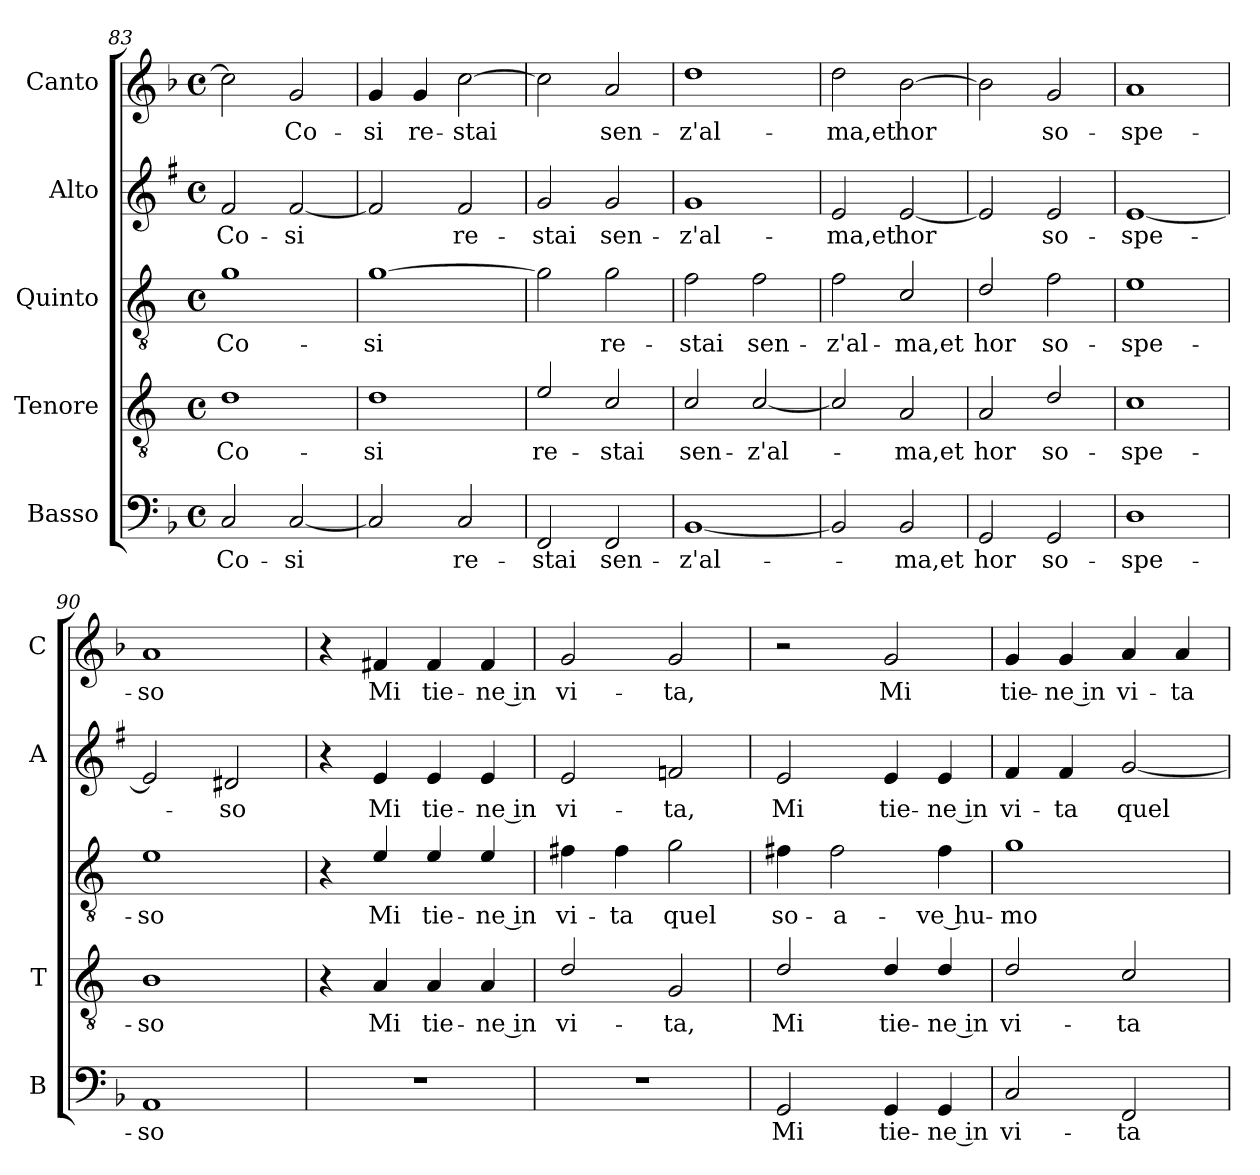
**kern	**text	**kern	**text	**kern	**text	**kern	**text	**kern	**text
*part5	*part5	*part4	*part4	*part3	*part3	*part2	*part2	*part1	*part1
*staff5	*staff5	*staff4	*staff4	*staff3	*staff3	*staff2	*staff2	*staff1	*staff1
*I"Basso	*	*I"Tenore	*	*I"Quinto	*	*I"Alto	*	*I"Canto	*
*I'B	*	*I'T	*	*	*	*I'A	*	*I'C	*
!!LO:LB:g=z
*clefF4	*	*clefGv2	*	*clefGv2	*	*clefG2	*	*clefG2	*
*	*	*ITrd4c7	*	*ITrd4c7	*	*ITrd1c2	*	*	*
*k[b-]	*	*k[b-]	*	*k[b-]	*	*k[b-]	*	*k[b-]	*
*F:	*	*F:	*	*F:	*	*F:	*	*F:	*
*M4/4	*	*M4/4	*	*M4/4	*	*M4/4	*	*M4/4	*
*met(c)	*	*met(c)	*	*met(c)	*	*met(c)	*	*met(c)	*
=83	=83	=83	=83	=83	=83	=83	=83	=83	=83
!	!LO:LY:b	!	!LO:LY:b	!	!LO:LY:b	!	!LO:LY:b	!	!
2C/	Co-	1G	Co-	1c	Co-	2e/	Co-	2cc\]	.
!	!LO:LY:b	!	!	!	!	!	!LO:LY:b	!	!LO:LY:b
[2C/	-si	.	.	.	.	[2e/	-si	2g/	Co-
=84	=84	=84	=84	=84	=84	=84	=84	=84	=84
!	!	!	!LO:LY:b	!	!LO:LY:b	!	!	!	!LO:LY:b
2C/]	.	1G	-si	[1c	-si	2e/]	.	4g/	-si
!	!	!	!	!	!	!	!	!	!LO:LY:b
.	.	.	.	.	.	.	.	4g/	re-
!	!LO:LY:b	!	!	!	!	!	!LO:LY:b	!	!LO:LY:b
2C/	re-	.	.	.	.	2e/	re-	[2cc\	-stai
=85	=85	=85	=85	=85	=85	=85	=85	=85	=85
!	!LO:LY:b	!	!LO:LY:b	!	!	!	!LO:LY:b	!	!
2FF/	-stai	2A/	re-	2c\]	.	2f/	-stai	2cc\]	.
!	!LO:LY:b	!	!LO:LY:b	!	!LO:LY:b	!	!LO:LY:b	!	!LO:LY:b
2FF/	sen-	2F/	-stai	2c\	re-	2f/	sen-	2a/	sen-
=86	=86	=86	=86	=86	=86	=86	=86	=86	=86
!	!LO:LY:b	!	!LO:LY:b	!	!LO:LY:b	!	!LO:LY:b	!	!LO:LY:b
[1BB-	-z'al-	2F/	sen-	2B-\	-stai	1f	-z'al-	1dd	-z'al-
!	!	!	!LO:LY:b	!	!LO:LY:b	!	!	!	!
.	.	[2F/	-z'al-	2B-\	sen-	.	.	.	.
=87	=87	=87	=87	=87	=87	=87	=87	=87	=87
!	!	!	!	!	!LO:LY:b	!	!LO:LY:b	!	!LO:LY:b
2BB-/]	.	2F/]	.	2B-\	-z'al-	2d/	-ma,et	2dd\	-ma,et
!	!LO:LY:b	!	!LO:LY:b	!	!LO:LY:b	!	!LO:LY:b	!	!LO:LY:b
2BB-/	-ma,et	2D/	-ma,et	2F/	-ma,et	[2d/	hor	[2b-\	hor
=88	=88	=88	=88	=88	=88	=88	=88	=88	=88
!	!LO:LY:b	!	!LO:LY:b	!	!LO:LY:b	!	!	!	!
2GG/	hor	2D/	hor	2G/	hor	2d/]	.	2b-\]	.
!	!LO:LY:b	!	!LO:LY:b	!	!LO:LY:b	!	!LO:LY:b	!	!LO:LY:b
2GG/	so-	2G/	so-	2B-\	so-	2d/	so-	2g/	so-
=89	=89	=89	=89	=89	=89	=89	=89	=89	=89
!	!LO:LY:b	!	!LO:LY:b	!	!LO:LY:b	!	!LO:LY:b	!	!LO:LY:b
1D	-spe-	1F	-spe-	1A	-spe-	[1d	-spe-	1a	-spe-
=90	=90	=90	=90	=90	=90	=90	=90	=90	=90
!	!LO:LY:b	!	!LO:LY:b	!	!LO:LY:b	!	!	!	!LO:LY:b
1AA	-so	1E	-so	1A	-so	2d/]	.	1a	-so
!	!	!	!	!	!	!	!LO:LY:b	!	!
.	.	.	.	.	.	2c#X/	-so	.	.
!!LO:LB:g=z
=91	=91	=91	=91	=91	=91	=91	=91	=91	=91
1r	.	4r	.	4r	.	4r	.	4r	.
!	!	!	!LO:LY:b	!	!LO:LY:b	!	!LO:LY:b	!	!LO:LY:b
.	.	4D/	Mi	4A/	Mi	4d/	Mi	4f#X/	Mi
!	!	!	!LO:LY:b	!	!LO:LY:b	!	!LO:LY:b	!	!LO:LY:b
.	.	4D/	tie-	4A/	tie-	4d/	tie-	4f#/	tie-
!	!	!	!LO:LY:b	!	!LO:LY:b	!	!LO:LY:b	!	!LO:LY:b
.	.	4D/	-ne in	4A/	-ne in	4d/	-ne in	4f#/	-ne in
=92	=92	=92	=92	=92	=92	=92	=92	=92	=92
!	!	!	!LO:LY:b	!	!LO:LY:b	!	!LO:LY:b	!	!LO:LY:b
1r	.	2G/	vi-	4Bn\	vi-	2d/	vi-	2g/	vi-
!	!	!	!	!	!LO:LY:b	!	!	!	!
.	.	.	.	4B\	-ta	.	.	.	.
!	!	!	!LO:LY:b	!	!LO:LY:b	!	!LO:LY:b	!	!LO:LY:b
.	.	2C/	-ta,	2c\	quel	2e-X/	-ta,	2g/	-ta,
=93	=93	=93	=93	=93	=93	=93	=93	=93	=93
!	!LO:LY:b	!	!LO:LY:b	!	!LO:LY:b	!	!LO:LY:b	!	!
2GG/	Mi	2G/	Mi	4Bn\	so-	2d/	Mi	2r	.
!	!	!	!	!	!LO:LY:b	!	!	!	!
.	.	.	.	2B\	-a-	.	.	.	.
!	!LO:LY:b	!	!LO:LY:b	!	!	!	!LO:LY:b	!	!LO:LY:b
4GG/	tie-	4G/	tie-	.	.	4d/	tie-	2g/	Mi
!	!LO:LY:b	!	!LO:LY:b	!	!LO:LY:b	!	!LO:LY:b	!	!
4GG/	-ne in	4G/	-ne in	4B\	-ve hu-	4d/	-ne in	.	.
=94	=94	=94	=94	=94	=94	=94	=94	=94	=94
!	!LO:LY:b	!	!LO:LY:b	!	!LO:LY:b	!	!LO:LY:b	!	!LO:LY:b
2C/	vi-	2G/	vi-	1c	-mo-	4e/	vi-	4g/	tie-
!	!	!	!	!	!	!	!LO:LY:b	!	!LO:LY:b
.	.	.	.	.	.	4e/	-ta	4g/	-ne in
!	!LO:LY:b	!	!LO:LY:b	!	!	!	!LO:LY:b	!	!LO:LY:b
2FF/	-ta	2F/	-ta	.	.	[2f/	quel	4a/	vi-
!	!	!	!	!	!	!	!	!	!LO:LY:b
.	.	.	.	.	.	.	.	4a/	-ta
=	=	=	=	=	=	=	=	=	=
*-	*-	*-	*-	*-	*-	*-	*-	*-	*-
